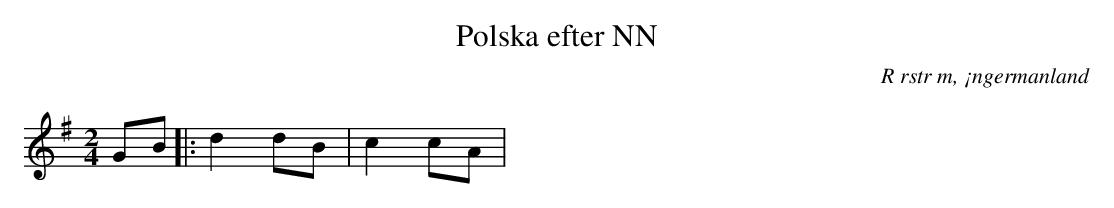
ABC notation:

X:1
T:Polska efter NN
O:R rstr m, ¡ngermanland
M:2/4
L:1/8
K:G
GB|: d2 dB | c2 cA|
